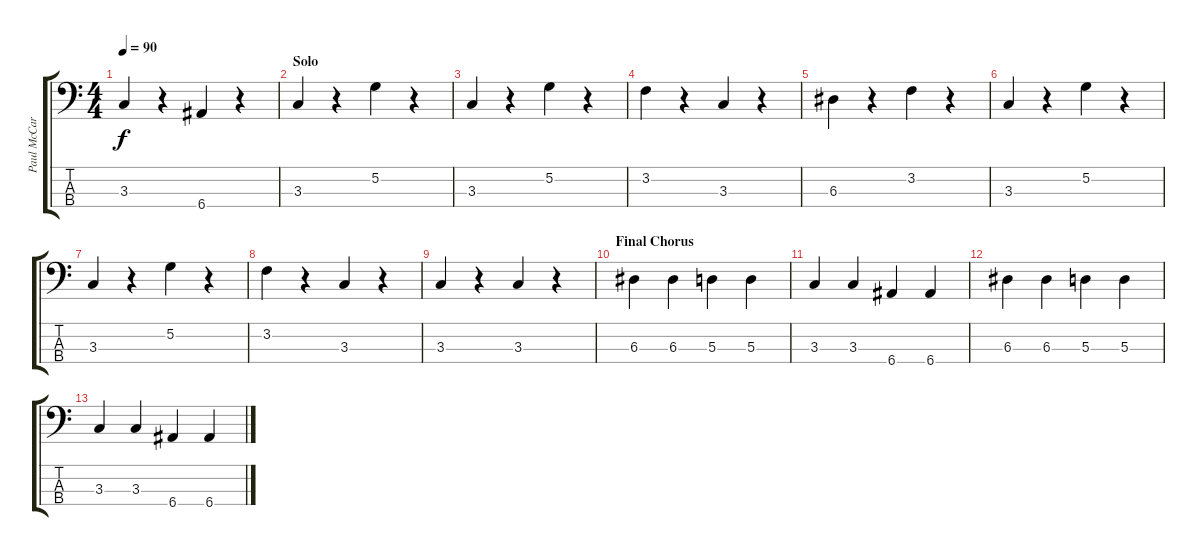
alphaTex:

\track ("Paul McCartney" "Paul McCar") {instrument electricbassfinger}
\staff {score tabs}
\tuning (G2 D2 A1 E1) {hide}
\ts (4 4)
\tempo 90
\clef f4
\ks c
3.3.4{dy f} r.4 6.4.4 r.4 |
\section ("" "Solo")
3.3.4 r.4 5.2.4 r.4 |
3.3.4 r.4 5.2.4 r.4 |
3.2.4 r.4 3.3.4 r.4 |
6.3.4 r.4 3.2.4 r.4 |
3.3.4 r.4 5.2.4 r.4 |
3.3.4 r.4 5.2.4 r.4 |
3.2.4 r.4 3.3.4 r.4 |
3.3.4 r.4 3.3.4 r.4 |
\section ("" "Final Chorus")
6.3.4 6.3.4 5.3.4 5.3.4 |
3.3.4 3.3.4 6.4.4 6.4.4 |
6.3.4 6.3.4 5.3.4 5.3.4 |
3.3.4 3.3.4 6.4.4 6.4.4
